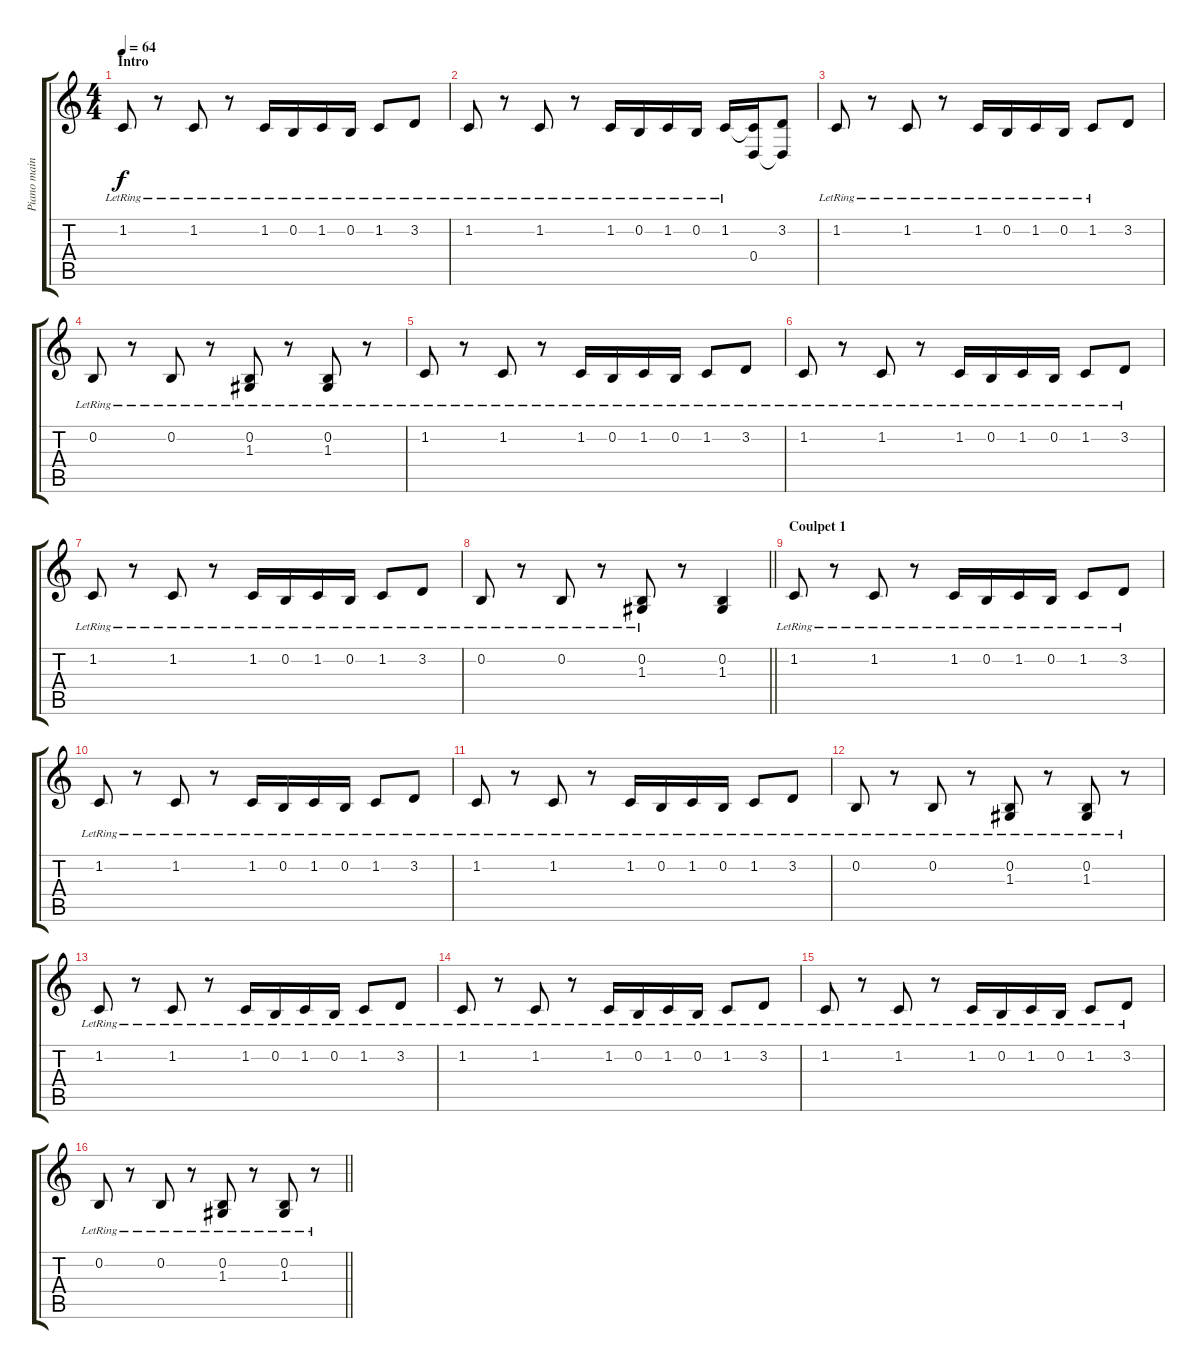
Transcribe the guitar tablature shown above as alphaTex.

\track ("Piano main droite" "Piano main") {instrument acousticgrandpiano}
\staff {score tabs}
\tuning (E4 B3 G3 D3 A2 E2) {hide}
\ts (4 4)
\section ("" "Intro")
\tempo 64
\clef g2
\ks c
1.2{lr}.8{dy f instrument acousticgrandpiano} r.8 1.2{lr}.8 r.8 1.2{lr}.16 0.2{lr}.16 1.2{lr}.16 0.2{lr}.16 1.2{lr}.8 3.2{lr}.8 |
1.2{lr}.8 r.8 1.2{lr}.8 r.8 1.2{lr}.16 0.2{lr}.16 1.2{lr}.16 0.2{lr}.16 1.2{lr}.16 (1.2{t} 0.4).16 (3.2 0.4{t}).8 |
1.2{lr}.8 r.8 1.2{lr}.8 r.8 1.2{lr}.16 0.2{lr}.16 1.2{lr}.16 0.2{lr}.16 1.2{lr}.8 3.2.8 |
0.2{lr}.8 r.8 0.2{lr}.8 r.8 (0.2{lr} 1.3{lr}).8 r.8 (0.2{lr} 1.3{lr}).8 r.8 |
1.2{lr}.8 r.8 1.2{lr}.8 r.8 1.2{lr}.16 0.2{lr}.16 1.2{lr}.16 0.2{lr}.16 1.2{lr}.8 3.2{lr}.8 |
1.2{lr}.8 r.8 1.2{lr}.8 r.8 1.2{lr}.16 0.2{lr}.16 1.2{lr}.16 0.2{lr}.16 1.2{lr}.8 3.2{lr}.8 |
1.2{lr}.8 r.8 1.2{lr}.8 r.8 1.2{lr}.16 0.2{lr}.16 1.2{lr}.16 0.2{lr}.16 1.2{lr}.8 3.2{lr}.8 |
\barLineRight lightlight
0.2{lr}.8 r.8 0.2{lr}.8 r.8 (0.2{lr} 1.3{lr}).8 r.8 (0.2 1.3).4 |
\section ("" "Coulpet 1")
1.2{lr}.8 r.8 1.2{lr}.8 r.8 1.2{lr}.16 0.2{lr}.16 1.2{lr}.16 0.2{lr}.16 1.2{lr}.8 3.2{lr}.8 |
1.2{lr}.8 r.8 1.2{lr}.8 r.8 1.2{lr}.16 0.2{lr}.16 1.2{lr}.16 0.2{lr}.16 1.2{lr}.8 3.2{lr}.8 |
1.2{lr}.8 r.8 1.2{lr}.8 r.8 1.2{lr}.16 0.2{lr}.16 1.2{lr}.16 0.2{lr}.16 1.2{lr}.8 3.2{lr}.8 |
0.2{lr}.8 r.8 0.2{lr}.8 r.8 (0.2{lr} 1.3{lr}).8 r.8 (0.2{lr} 1.3{lr}).8 r.8 |
1.2{lr}.8 r.8 1.2{lr}.8 r.8 1.2{lr}.16 0.2{lr}.16 1.2{lr}.16 0.2{lr}.16 1.2{lr}.8 3.2{lr}.8 |
1.2{lr}.8 r.8 1.2{lr}.8 r.8 1.2{lr}.16 0.2{lr}.16 1.2{lr}.16 0.2{lr}.16 1.2{lr}.8 3.2{lr}.8 |
1.2{lr}.8 r.8 1.2{lr}.8 r.8 1.2{lr}.16 0.2{lr}.16 1.2{lr}.16 0.2{lr}.16 1.2{lr}.8 3.2{lr}.8 |
\barLineRight lightlight
0.2{lr}.8 r.8 0.2{lr}.8 r.8 (0.2{lr} 1.3{lr}).8 r.8 (0.2{lr} 1.3{lr}).8 r.8
